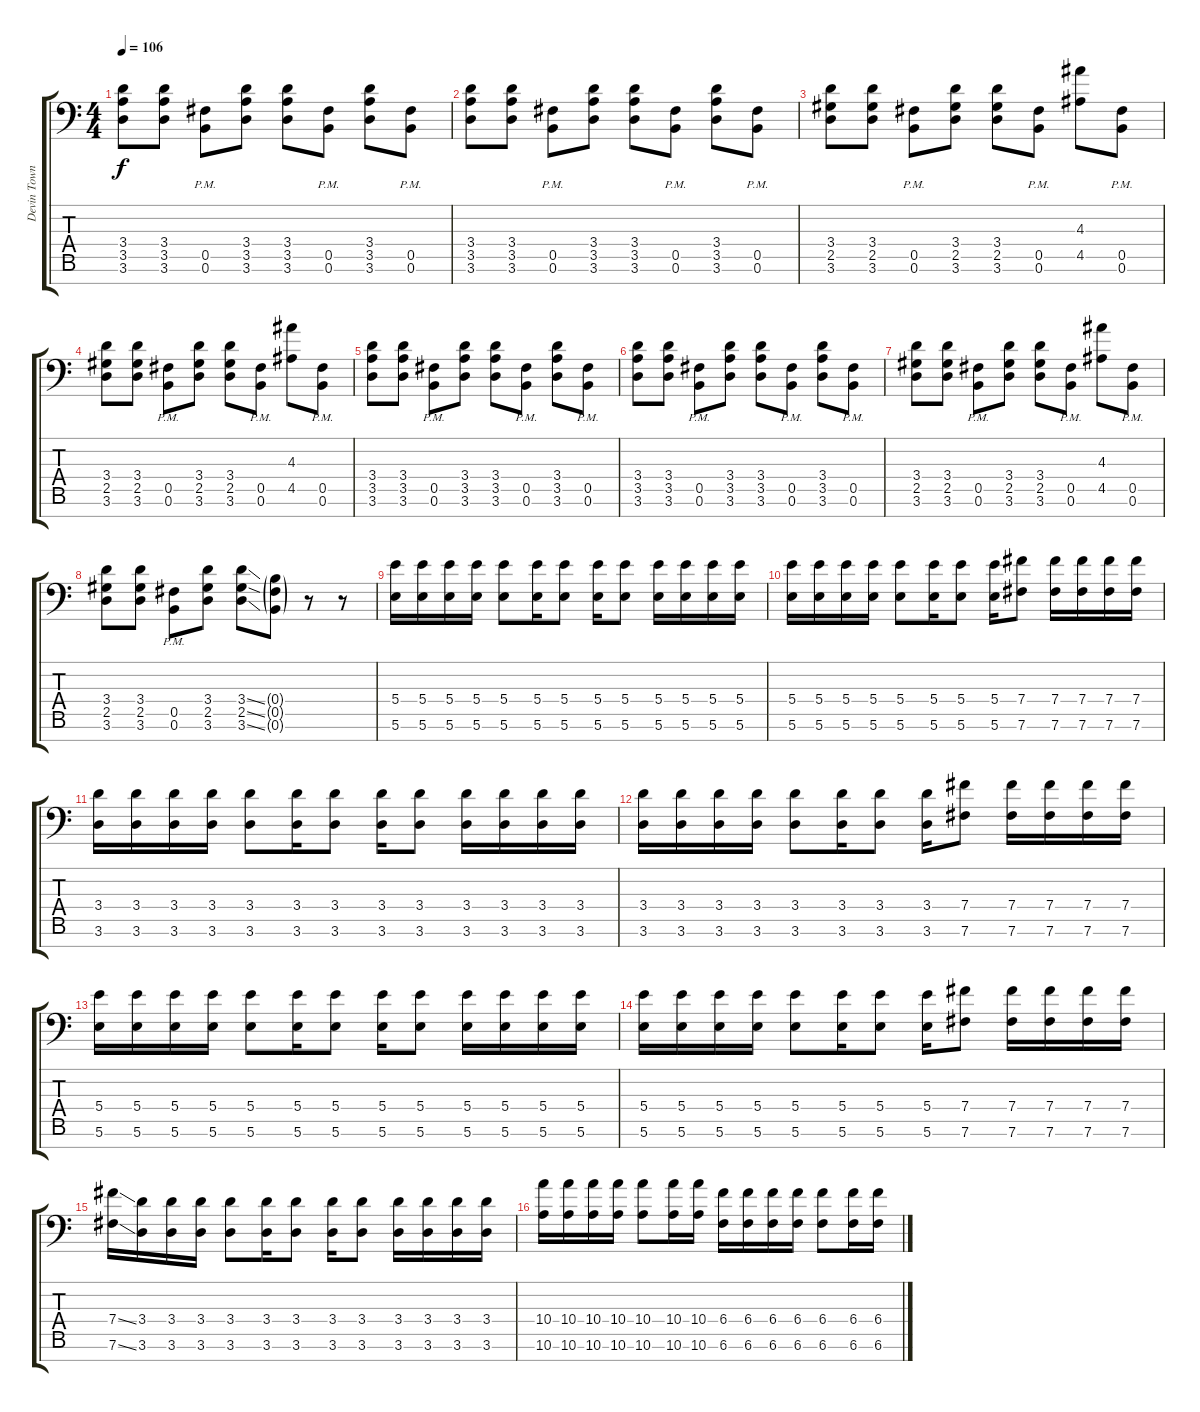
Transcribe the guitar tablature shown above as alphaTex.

\track ("Devin Townsend" "Devin Town") {instrument distortionguitar}
\staff {score tabs}
\tuning (Eb4 B3 Gb3 B2 Gb2 B1 Gb1) {hide}
\ts (4 4)
\tempo 106
\clef f4
\ks c
(3.4 3.5 3.6).8{dy f} (3.4 3.5 3.6).8 (0.5{pm} 0.6{pm}).8 (3.4 3.5 3.6).8 (3.4 3.5 3.6).8 (0.5{pm} 0.6{pm}).8 (3.4 3.5 3.6).8 (0.5{pm} 0.6{pm}).8 |
(3.4 3.5 3.6).8 (3.4 3.5 3.6).8 (0.5{pm} 0.6{pm}).8 (3.4 3.5 3.6).8 (3.4 3.5 3.6).8 (0.5{pm} 0.6{pm}).8 (3.4 3.5 3.6).8 (0.5{pm} 0.6{pm}).8 |
(3.4 2.5 3.6).8 (3.4 2.5 3.6).8 (0.5{pm} 0.6{pm}).8 (3.4 2.5 3.6).8 (3.4 2.5 3.6).8 (0.5{pm} 0.6{pm}).8 (4.3 4.5).8 (0.5{pm} 0.6{pm}).8 |
(3.4 2.5 3.6).8 (3.4 2.5 3.6).8 (0.5{pm} 0.6{pm}).8 (3.4 2.5 3.6).8 (3.4 2.5 3.6).8 (0.5{pm} 0.6{pm}).8 (4.3 4.5).8 (0.5{pm} 0.6{pm}).8 |
(3.4 3.5 3.6).8 (3.4 3.5 3.6).8 (0.5{pm} 0.6{pm}).8 (3.4 3.5 3.6).8 (3.4 3.5 3.6).8 (0.5{pm} 0.6{pm}).8 (3.4 3.5 3.6).8 (0.5{pm} 0.6{pm}).8 |
(3.4 3.5 3.6).8 (3.4 3.5 3.6).8 (0.5{pm} 0.6{pm}).8 (3.4 3.5 3.6).8 (3.4 3.5 3.6).8 (0.5{pm} 0.6{pm}).8 (3.4 3.5 3.6).8 (0.5{pm} 0.6{pm}).8 |
(3.4 2.5 3.6).8 (3.4 2.5 3.6).8 (0.5{pm} 0.6{pm}).8 (3.4 2.5 3.6).8 (3.4 2.5 3.6).8 (0.5{pm} 0.6{pm}).8 (4.3 4.5).8 (0.5{pm} 0.6{pm}).8 |
(3.4 2.5 3.6).8 (3.4 2.5 3.6).8 (0.5{pm} 0.6{pm}).8 (3.4 2.5 3.6).8 (3.4{ss} 2.5{ss} 3.6{ss}).8 (0.4{g} 0.5{g} 0.6{g}).8 r.8 r.8 |
(5.4 5.6).16 (5.4 5.6).16 (5.4 5.6).16 (5.4 5.6).16 (5.4 5.6).8 (5.4 5.6).16 (5.4 5.6).8 (5.4 5.6).16 (5.4 5.6).8 (5.4 5.6).16 (5.4 5.6).16 (5.4 5.6).16 (5.4 5.6).16 |
(5.4 5.6).16 (5.4 5.6).16 (5.4 5.6).16 (5.4 5.6).16 (5.4 5.6).8 (5.4 5.6).16 (5.4 5.6).8 (5.4 5.6).16 (7.4 7.6).8 (7.4 7.6).16 (7.4 7.6).16 (7.4 7.6).16 (7.4 7.6).16 |
(3.4 3.6).16 (3.4 3.6).16 (3.4 3.6).16 (3.4 3.6).16 (3.4 3.6).8 (3.4 3.6).16 (3.4 3.6).8 (3.4 3.6).16 (3.4 3.6).8 (3.4 3.6).16 (3.4 3.6).16 (3.4 3.6).16 (3.4 3.6).16 |
(3.4 3.6).16 (3.4 3.6).16 (3.4 3.6).16 (3.4 3.6).16 (3.4 3.6).8 (3.4 3.6).16 (3.4 3.6).8 (3.4 3.6).16 (7.4 7.6).8 (7.4 7.6).16 (7.4 7.6).16 (7.4 7.6).16 (7.4 7.6).16 |
(5.4 5.6).16 (5.4 5.6).16 (5.4 5.6).16 (5.4 5.6).16 (5.4 5.6).8 (5.4 5.6).16 (5.4 5.6).8 (5.4 5.6).16 (5.4 5.6).8 (5.4 5.6).16 (5.4 5.6).16 (5.4 5.6).16 (5.4 5.6).16 |
(5.4 5.6).16 (5.4 5.6).16 (5.4 5.6).16 (5.4 5.6).16 (5.4 5.6).8 (5.4 5.6).16 (5.4 5.6).8 (5.4 5.6).16 (7.4 7.6).8 (7.4 7.6).16 (7.4 7.6).16 (7.4 7.6).16 (7.4 7.6).16 |
(7.4{ss} 7.6{ss}).16 (3.4 3.6).16 (3.4 3.6).16 (3.4 3.6).16 (3.4 3.6).8 (3.4 3.6).16 (3.4 3.6).8 (3.4 3.6).16 (3.4 3.6).8 (3.4 3.6).16 (3.4 3.6).16 (3.4 3.6).16 (3.4 3.6).16 |
(10.4 10.6).16 (10.4 10.6).16 (10.4 10.6).16 (10.4 10.6).16 (10.4 10.6).8 (10.4 10.6).16 (10.4 10.6).16 (6.4 6.6).16 (6.4 6.6).16 (6.4 6.6).16 (6.4 6.6).16 (6.4 6.6).8 (6.4 6.6).16 (6.4 6.6).16
